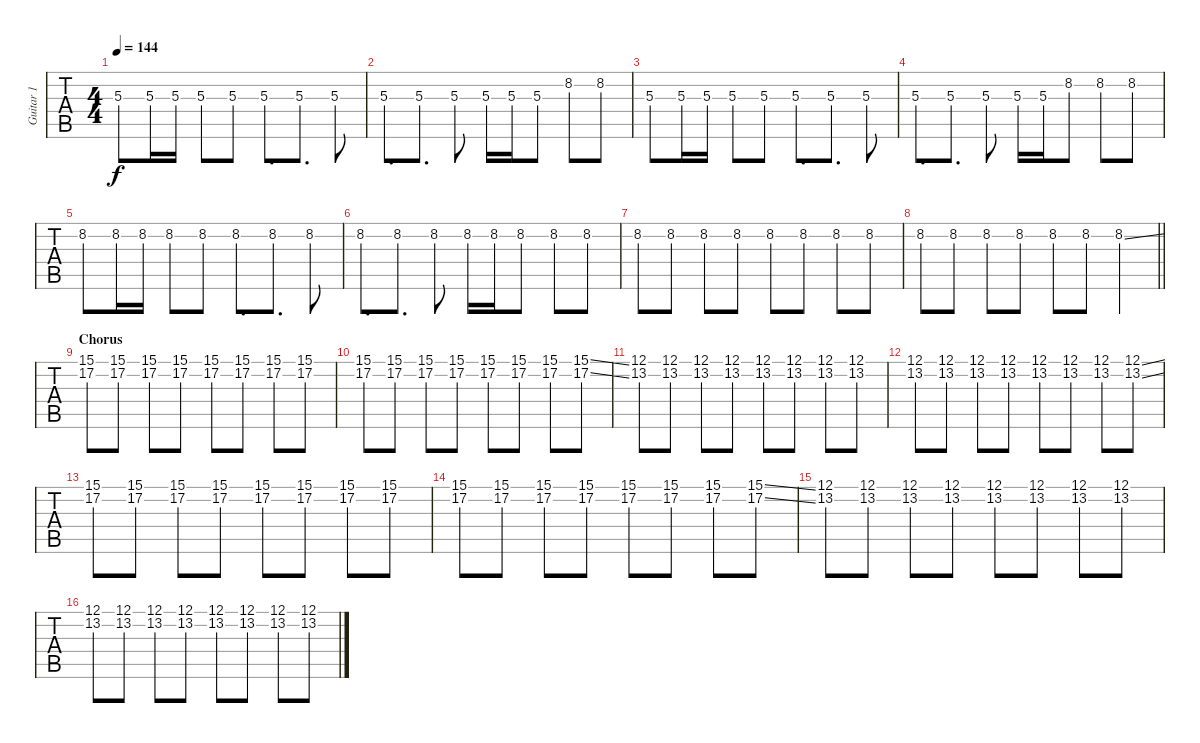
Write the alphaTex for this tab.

\track ("Guitar 1" "Guitar 1") {instrument electricguitarjazz}
\staff {tabs}
\tuning (E4 B3 G3 D3 A2 E2) {hide}
\ts (4 4)
\tempo 144
\clef g2
\ks c
5.3.8{dy f} 5.3.16 5.3.16 5.3.8 5.3.8 5.3.8{d} 5.3.8{d} 5.3.8 |
5.3.8{d} 5.3.8{d} 5.3.8 5.3.16 5.3.16 5.3.8 8.2.8 8.2.8 |
5.3.8 5.3.16 5.3.16 5.3.8 5.3.8 5.3.8{d} 5.3.8{d} 5.3.8 |
5.3.8{d} 5.3.8{d} 5.3.8 5.3.16 5.3.16 8.2.8 8.2.8 8.2.8 |
8.2.8 8.2.16 8.2.16 8.2.8 8.2.8 8.2.8{d} 8.2.8{d} 8.2.8 |
8.2.8{d} 8.2.8{d} 8.2.8 8.2.16 8.2.16 8.2.8 8.2.8 8.2.8 |
8.2.8 8.2.8 8.2.8 8.2.8 8.2.8 8.2.8 8.2.8 8.2.8 |
\barLineRight lightlight
8.2.8 8.2.8 8.2.8 8.2.8 8.2.8 8.2.8 8.2{ss}.4 |
\section ("" "Chorus")
(15.1 17.2).8 (15.1 17.2).8 (15.1 17.2).8 (15.1 17.2).8 (15.1 17.2).8 (15.1 17.2).8 (15.1 17.2).8 (15.1 17.2).8 |
(15.1 17.2).8 (15.1 17.2).8 (15.1 17.2).8 (15.1 17.2).8 (15.1 17.2).8 (15.1 17.2).8 (15.1 17.2).8 (15.1{ss} 17.2{ss}).8 |
(12.1 13.2).8 (12.1 13.2).8 (12.1 13.2).8 (12.1 13.2).8 (12.1 13.2).8 (12.1 13.2).8 (12.1 13.2).8 (12.1 13.2).8 |
(12.1 13.2).8 (12.1 13.2).8 (12.1 13.2).8 (12.1 13.2).8 (12.1 13.2).8 (12.1 13.2).8 (12.1 13.2).8 (12.1{ss} 13.2{ss}).8 |
(15.1 17.2).8 (15.1 17.2).8 (15.1 17.2).8 (15.1 17.2).8 (15.1 17.2).8 (15.1 17.2).8 (15.1 17.2).8 (15.1 17.2).8 |
(15.1 17.2).8 (15.1 17.2).8 (15.1 17.2).8 (15.1 17.2).8 (15.1 17.2).8 (15.1 17.2).8 (15.1 17.2).8 (15.1{ss} 17.2{ss}).8 |
(12.1 13.2).8 (12.1 13.2).8 (12.1 13.2).8 (12.1 13.2).8 (12.1 13.2).8 (12.1 13.2).8 (12.1 13.2).8 (12.1 13.2).8 |
(12.1 13.2).8 (12.1 13.2).8 (12.1 13.2).8 (12.1 13.2).8 (12.1 13.2).8 (12.1 13.2).8 (12.1 13.2).8 (12.1{ss} 13.2{ss}).8
